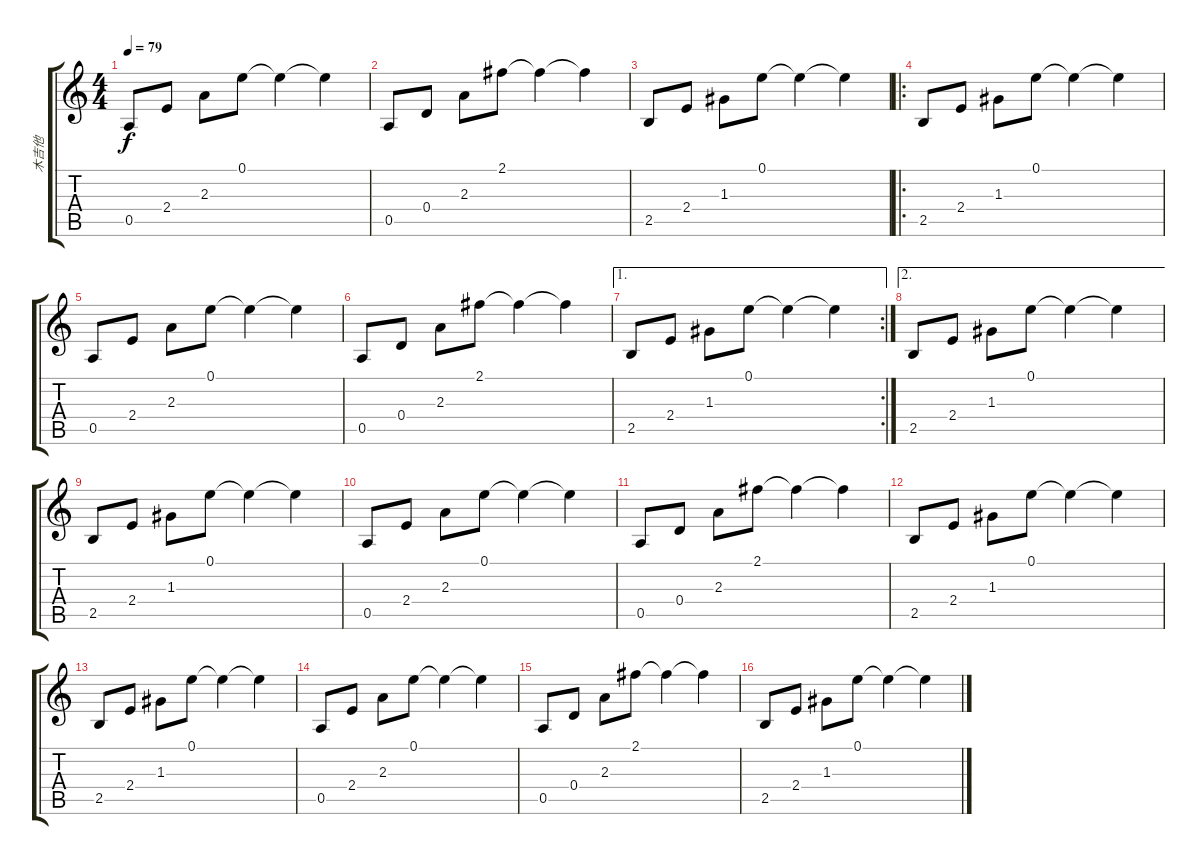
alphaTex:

\track ("木吉他" "木吉他") {instrument acousticguitarnylon}
\staff {score tabs}
\tuning (E4 B3 G3 D3 A2 E2) {hide}
\ts (4 4)
\tempo 79
\clef g2
\ks c
0.5.8{dy f} 2.4.8 2.3.8 0.1.8 0.1{t}.4 0.1{t}.4 |
0.5.8 0.4.8 2.3.8 2.1.8 2.1{t}.4 2.1{t}.4 |
2.5.8 2.4.8 1.3.8 0.1.8 0.1{t}.4 0.1{t}.4 |
\ro
2.5.8 2.4.8 1.3.8 0.1.8 0.1{t}.4 0.1{t}.4 |
0.5.8 2.4.8 2.3.8 0.1.8 0.1{t}.4 0.1{t}.4 |
0.5.8 0.4.8 2.3.8 2.1.8 2.1{t}.4 2.1{t}.4 |
\ae 1
\rc 2
2.5.8 2.4.8 1.3.8 0.1.8 0.1{t}.4 0.1{t}.4 |
\ae 2
2.5.8 2.4.8 1.3.8 0.1.8 0.1{t}.4 0.1{t}.4 |
2.5.8 2.4.8 1.3.8 0.1.8 0.1{t}.4 0.1{t}.4 |
0.5.8 2.4.8 2.3.8 0.1.8 0.1{t}.4 0.1{t}.4 |
0.5.8 0.4.8 2.3.8 2.1.8 2.1{t}.4 2.1{t}.4 |
2.5.8 2.4.8 1.3.8 0.1.8 0.1{t}.4 0.1{t}.4 |
2.5.8 2.4.8 1.3.8 0.1.8 0.1{t}.4 0.1{t}.4 |
0.5.8 2.4.8 2.3.8 0.1.8 0.1{t}.4 0.1{t}.4 |
0.5.8 0.4.8 2.3.8 2.1.8 2.1{t}.4 2.1{t}.4 |
2.5.8 2.4.8 1.3.8 0.1.8 0.1{t}.4 0.1{t}.4
